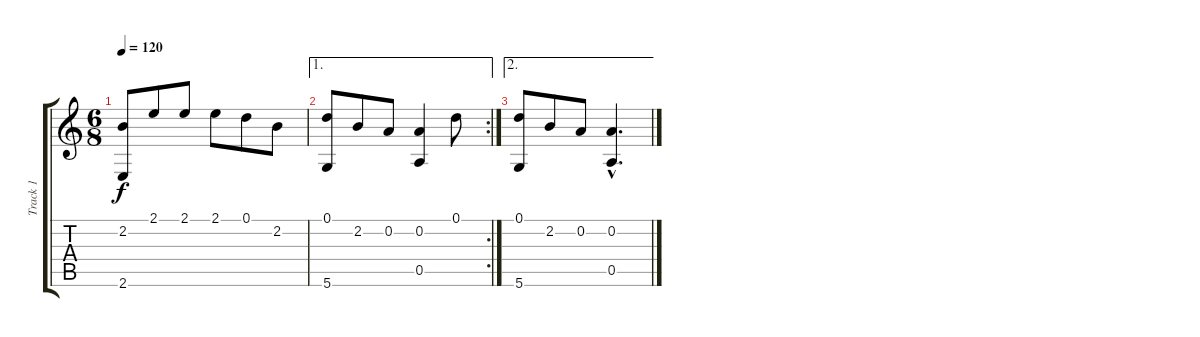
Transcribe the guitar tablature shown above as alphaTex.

\track ("Track 1" "Track 1") {instrument acousticguitarnylon}
\staff {score tabs}
\tuning (D4 A3 G3 D3 A2 D2) {hide}
\ts (6 8)
\tempo 120
\clef g2
\ks c
(2.2 2.6).8{dy f} 2.1.8 2.1.8 2.1.8 0.1.8 2.2.8 |
\ae 1
\rc 2
(0.1 5.6).8 2.2.8 0.2.8 (0.2 0.5).4 0.1.8 |
\ae 2
(0.1 5.6).8 2.2.8 0.2.8 (0.2{hac} 0.5{hac}).4{d}
